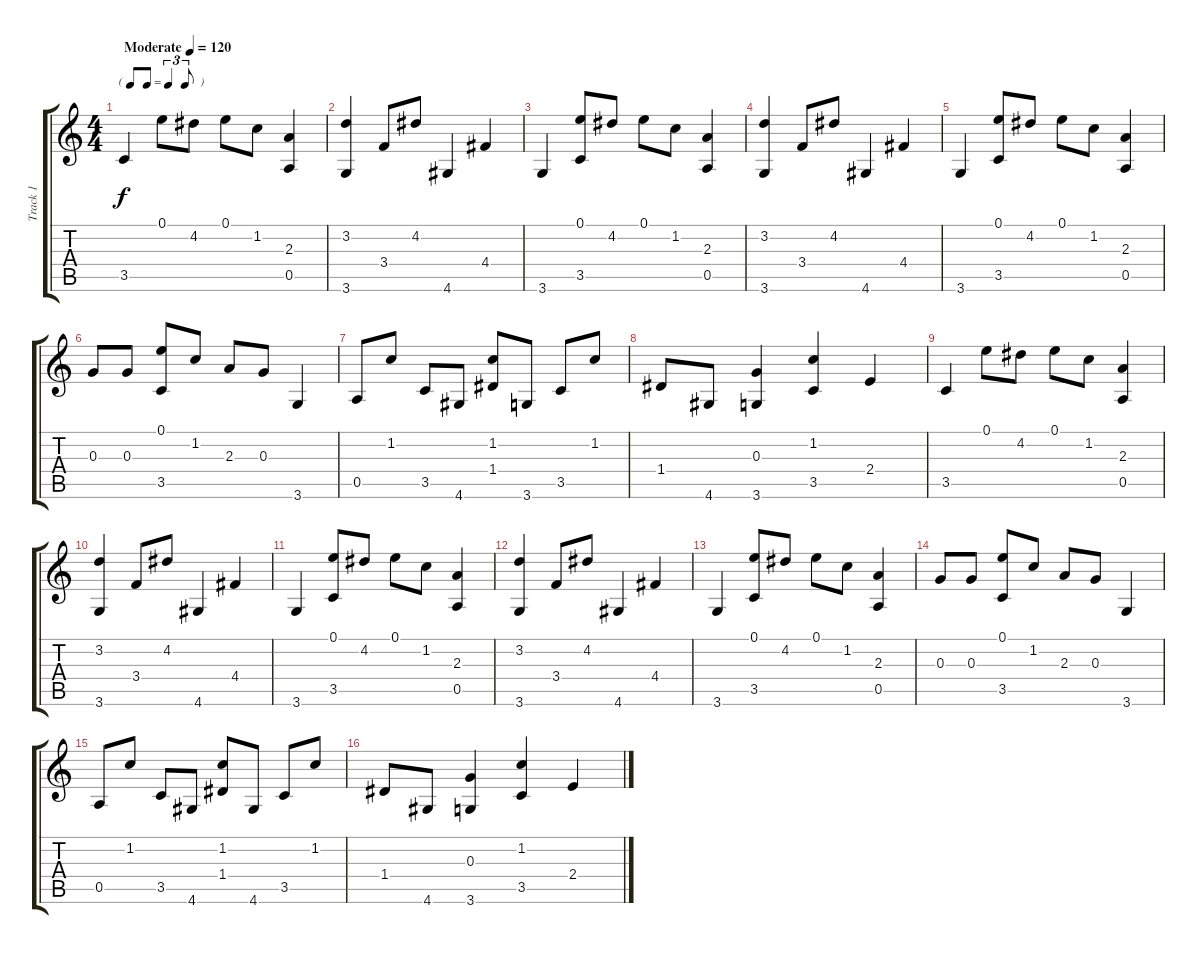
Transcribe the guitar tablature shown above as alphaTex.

\track ("Track 1" "Track 1") {instrument acousticguitarsteel}
\staff {score tabs}
\tuning (E4 B3 G3 D3 A2 E2) {hide}
\ts (4 4)
\tf triplet8th
\tempo (120 "Moderate")
\clef g2
\ks c
3.5.4{dy f instrument acousticguitarsteel} 0.1.8 4.2.8 0.1.8 1.2.8 (2.3 0.5).4 |
(3.2 3.6).4 3.4.8 4.2.8 4.6.4 4.4.4 |
3.6.4 (0.1 3.5).8 4.2.8 0.1.8 1.2.8 (2.3 0.5).4 |
(3.2 3.6).4 3.4.8 4.2.8 4.6.4 4.4.4 |
3.6.4 (0.1 3.5).8 4.2.8 0.1.8 1.2.8 (2.3 0.5).4 |
0.3.8 0.3.8 (0.1 3.5).8 1.2.8 2.3.8 0.3.8 3.6.4 |
0.5.8 1.2.8 3.5.8 4.6.8 (1.2 1.4).8 3.6.8 3.5.8 1.2.8 |
1.4.8 4.6.8 (0.3 3.6).4 (1.2 3.5).4 2.4.4 |
3.5.4 0.1.8 4.2.8 0.1.8 1.2.8 (2.3 0.5).4 |
(3.2 3.6).4 3.4.8 4.2.8 4.6.4 4.4.4 |
3.6.4 (0.1 3.5).8 4.2.8 0.1.8 1.2.8 (2.3 0.5).4 |
(3.2 3.6).4 3.4.8 4.2.8 4.6.4 4.4.4 |
3.6.4 (0.1 3.5).8 4.2.8 0.1.8 1.2.8 (2.3 0.5).4 |
0.3.8 0.3.8 (0.1 3.5).8 1.2.8 2.3.8 0.3.8 3.6.4 |
0.5.8 1.2.8 3.5.8 4.6.8 (1.2 1.4).8 4.6.8 3.5.8 1.2.8 |
1.4.8 4.6.8 (0.3 3.6).4 (1.2 3.5).4 2.4.4
